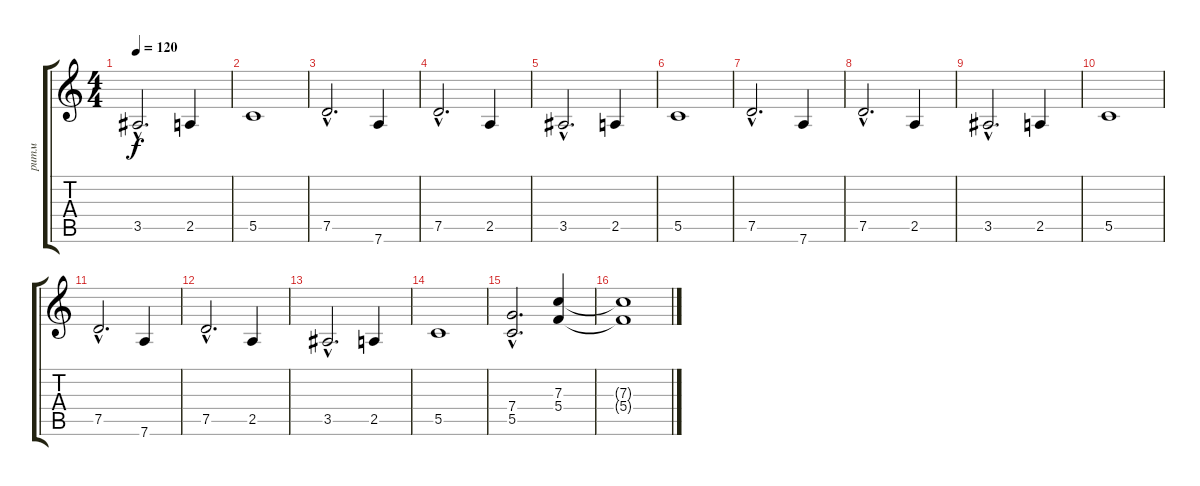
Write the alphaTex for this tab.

\track ("ритм" "ритм") {instrument distortionguitar}
\staff {score tabs}
\tuning (D4 A3 F3 C3 G2 D2) {hide}
\ts (4 4)
\tempo 120
\clef g2
\ks c
3.5{hac}.2{d dy f} 2.5.4 |
5.5.1 |
7.5{hac}.2{d} 7.6.4 |
7.5{hac}.2{d} 2.5.4 |
3.5{hac}.2{d} 2.5.4 |
5.5.1 |
7.5{hac}.2{d} 7.6.4 |
7.5{hac}.2{d} 2.5.4 |
3.5{hac}.2{d} 2.5.4 |
5.5.1 |
7.5{hac}.2{d} 7.6.4 |
7.5{hac}.2{d} 2.5.4 |
3.5{hac}.2{d} 2.5.4 |
5.5.1 |
(7.4{hac} 5.5{hac}).2{d} (7.3 5.4).4 |
(7.3{t} 5.4{t}).1
